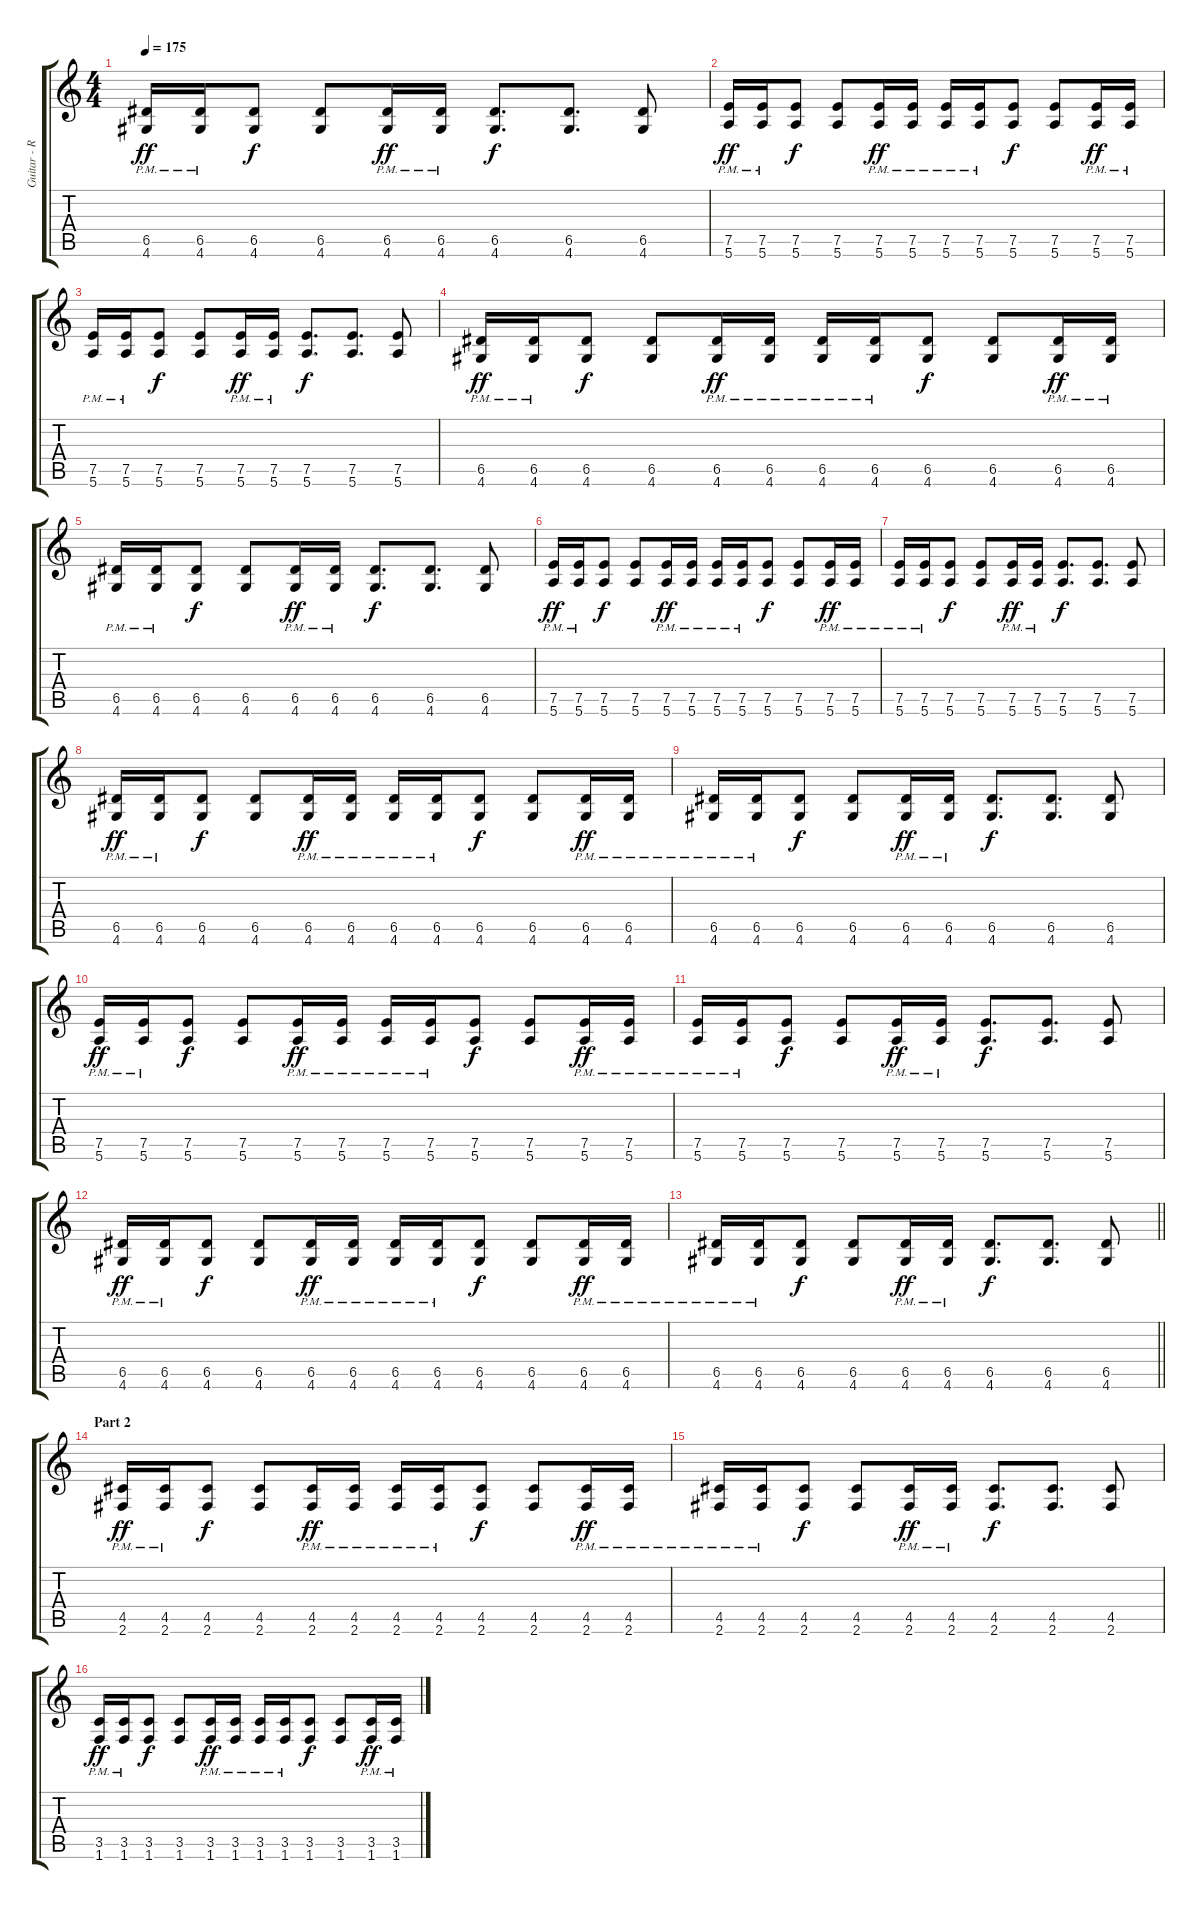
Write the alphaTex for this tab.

\track ("Guitar - Rhythm" "Guitar - R") {instrument distortionguitar}
\staff {score tabs}
\tuning (E4 B3 G3 D3 A2 E2) {hide}
\ts (4 4)
\tempo 175
\clef g2
\ks c
(6.5{pm} 4.6{pm}).16{dy ff} (6.5{pm} 4.6{pm}).16 (6.5 4.6).8{dy f} (6.5 4.6).8 (6.5{pm} 4.6{pm}).16{dy ff} (6.5{pm} 4.6{pm}).16 (6.5 4.6).8{d dy f} (6.5 4.6).8{d} (6.5 4.6).8 |
(7.5{pm} 5.6{pm}).16{dy ff} (7.5{pm} 5.6{pm}).16 (7.5 5.6).8{dy f} (7.5 5.6).8 (7.5{pm} 5.6{pm}).16{dy ff} (7.5{pm} 5.6{pm}).16 (7.5{pm} 5.6{pm}).16 (7.5{pm} 5.6{pm}).16 (7.5 5.6).8{dy f} (7.5 5.6).8 (7.5{pm} 5.6{pm}).16{dy ff} (7.5{pm} 5.6{pm}).16 |
(7.5{pm} 5.6{pm}).16 (7.5{pm} 5.6{pm}).16 (7.5 5.6).8{dy f} (7.5 5.6).8 (7.5{pm} 5.6{pm}).16{dy ff} (7.5{pm} 5.6{pm}).16 (7.5 5.6).8{d dy f} (7.5 5.6).8{d} (7.5 5.6).8 |
(6.5{pm} 4.6{pm}).16{dy ff} (6.5{pm} 4.6{pm}).16 (6.5 4.6).8{dy f} (6.5 4.6).8 (6.5{pm} 4.6{pm}).16{dy ff} (6.5{pm} 4.6{pm}).16 (6.5{pm} 4.6{pm}).16 (6.5{pm} 4.6{pm}).16 (6.5 4.6).8{dy f} (6.5 4.6).8 (6.5{pm} 4.6{pm}).16{dy ff} (6.5{pm} 4.6{pm}).16 |
(6.5{pm} 4.6{pm}).16 (6.5{pm} 4.6{pm}).16 (6.5 4.6).8{dy f} (6.5 4.6).8 (6.5{pm} 4.6{pm}).16{dy ff} (6.5{pm} 4.6{pm}).16 (6.5 4.6).8{d dy f} (6.5 4.6).8{d} (6.5 4.6).8 |
(7.5{pm} 5.6{pm}).16{dy ff} (7.5{pm} 5.6{pm}).16 (7.5 5.6).8{dy f} (7.5 5.6).8 (7.5{pm} 5.6{pm}).16{dy ff} (7.5{pm} 5.6{pm}).16 (7.5{pm} 5.6{pm}).16 (7.5{pm} 5.6{pm}).16 (7.5 5.6).8{dy f} (7.5 5.6).8 (7.5{pm} 5.6{pm}).16{dy ff} (7.5{pm} 5.6{pm}).16 |
(7.5{pm} 5.6{pm}).16 (7.5{pm} 5.6{pm}).16 (7.5 5.6).8{dy f} (7.5 5.6).8 (7.5{pm} 5.6{pm}).16{dy ff} (7.5{pm} 5.6{pm}).16 (7.5 5.6).8{d dy f} (7.5 5.6).8{d} (7.5 5.6).8 |
(6.5{pm} 4.6{pm}).16{dy ff} (6.5{pm} 4.6{pm}).16 (6.5 4.6).8{dy f} (6.5 4.6).8 (6.5{pm} 4.6{pm}).16{dy ff} (6.5{pm} 4.6{pm}).16 (6.5{pm} 4.6{pm}).16 (6.5{pm} 4.6{pm}).16 (6.5 4.6).8{dy f} (6.5 4.6).8 (6.5{pm} 4.6{pm}).16{dy ff} (6.5{pm} 4.6{pm}).16 |
(6.5{pm} 4.6{pm}).16 (6.5{pm} 4.6{pm}).16 (6.5 4.6).8{dy f} (6.5 4.6).8 (6.5{pm} 4.6{pm}).16{dy ff} (6.5{pm} 4.6{pm}).16 (6.5 4.6).8{d dy f} (6.5 4.6).8{d} (6.5 4.6).8 |
(7.5{pm} 5.6{pm}).16{dy ff} (7.5{pm} 5.6{pm}).16 (7.5 5.6).8{dy f} (7.5 5.6).8 (7.5{pm} 5.6{pm}).16{dy ff} (7.5{pm} 5.6{pm}).16 (7.5{pm} 5.6{pm}).16 (7.5{pm} 5.6{pm}).16 (7.5 5.6).8{dy f} (7.5 5.6).8 (7.5{pm} 5.6{pm}).16{dy ff} (7.5{pm} 5.6{pm}).16 |
(7.5{pm} 5.6{pm}).16 (7.5{pm} 5.6{pm}).16 (7.5 5.6).8{dy f} (7.5 5.6).8 (7.5{pm} 5.6{pm}).16{dy ff} (7.5{pm} 5.6{pm}).16 (7.5 5.6).8{d dy f} (7.5 5.6).8{d} (7.5 5.6).8 |
(6.5{pm} 4.6{pm}).16{dy ff} (6.5{pm} 4.6{pm}).16 (6.5 4.6).8{dy f} (6.5 4.6).8 (6.5{pm} 4.6{pm}).16{dy ff} (6.5{pm} 4.6{pm}).16 (6.5{pm} 4.6{pm}).16 (6.5{pm} 4.6{pm}).16 (6.5 4.6).8{dy f} (6.5 4.6).8 (6.5{pm} 4.6{pm}).16{dy ff} (6.5{pm} 4.6{pm}).16 |
\barLineRight lightlight
(6.5{pm} 4.6{pm}).16 (6.5{pm} 4.6{pm}).16 (6.5 4.6).8{dy f} (6.5 4.6).8 (6.5{pm} 4.6{pm}).16{dy ff} (6.5{pm} 4.6{pm}).16 (6.5 4.6).8{d dy f} (6.5 4.6).8{d} (6.5 4.6).8 |
\section ("" "Part 2")
(4.5{pm} 2.6{pm}).16{dy ff} (4.5{pm} 2.6{pm}).16 (4.5 2.6).8{dy f} (4.5 2.6).8 (4.5{pm} 2.6{pm}).16{dy ff} (4.5{pm} 2.6{pm}).16 (4.5{pm} 2.6{pm}).16 (4.5{pm} 2.6{pm}).16 (4.5 2.6).8{dy f} (4.5 2.6).8 (4.5{pm} 2.6{pm}).16{dy ff} (4.5{pm} 2.6{pm}).16 |
(4.5{pm} 2.6{pm}).16 (4.5{pm} 2.6{pm}).16 (4.5 2.6).8{dy f} (4.5 2.6).8 (4.5{pm} 2.6{pm}).16{dy ff} (4.5{pm} 2.6{pm}).16 (4.5 2.6).8{d dy f} (4.5 2.6).8{d} (4.5 2.6).8 |
(3.5{pm} 1.6{pm}).16{dy ff} (3.5{pm} 1.6{pm}).16 (3.5 1.6).8{dy f} (3.5 1.6).8 (3.5{pm} 1.6{pm}).16{dy ff} (3.5{pm} 1.6{pm}).16 (3.5{pm} 1.6{pm}).16 (3.5{pm} 1.6{pm}).16 (3.5 1.6).8{dy f} (3.5 1.6).8 (3.5{pm} 1.6{pm}).16{dy ff} (3.5{pm} 1.6{pm}).16
